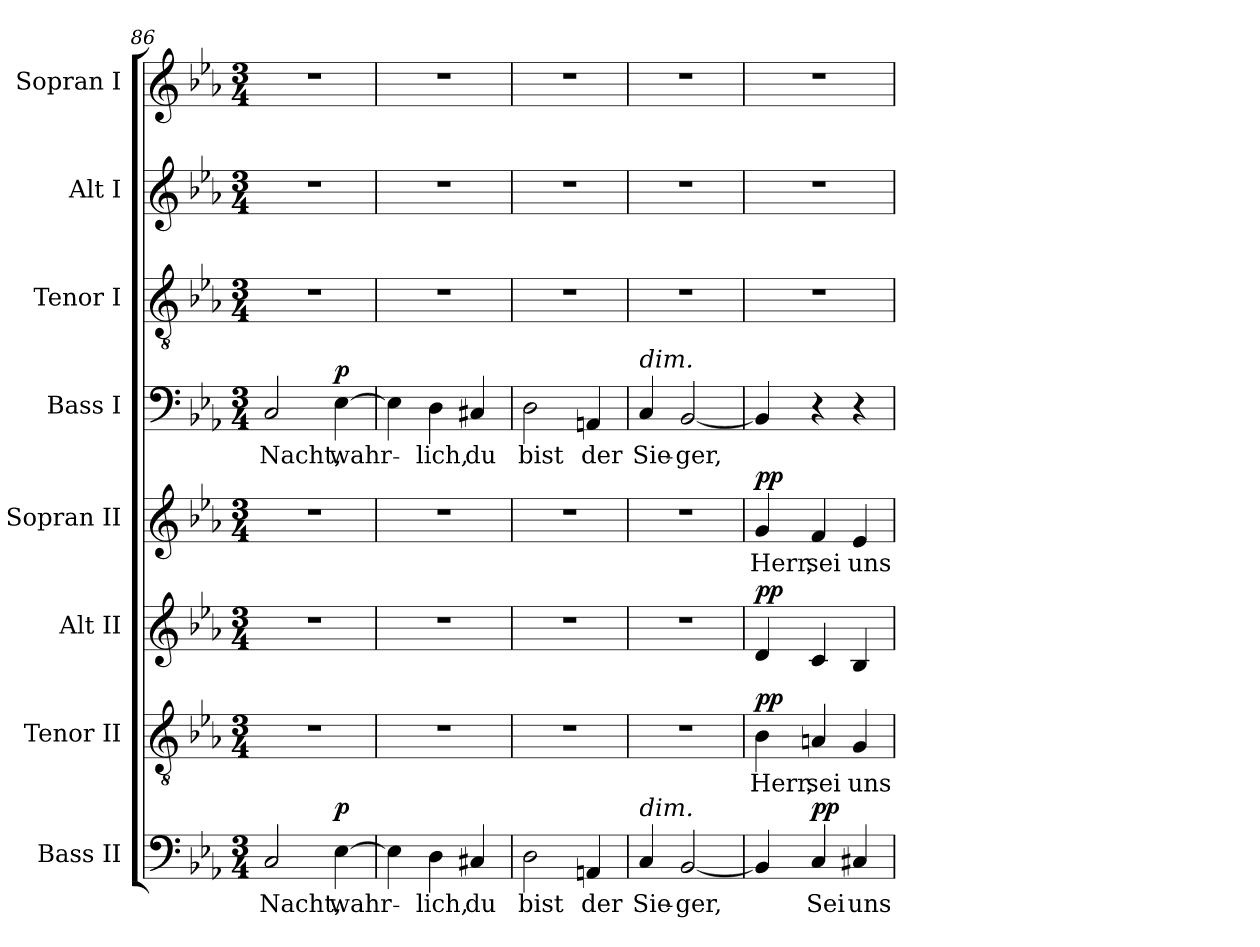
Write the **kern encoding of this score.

**kern	**text	**dynam	**kern	**text	**dynam	**kern	**dynam	**kern	**text	**dynam	**kern	**text	**dynam	**kern	**kern	**kern
*part8	*part8	*part8	*part7	*part7	*part7	*part6	*part6	*part5	*part5	*part5	*part4	*part4	*part4	*part3	*part2	*part1
*staff8	*staff8	*staff8	*staff7	*staff7	*staff7	*staff6	*staff6	*staff5	*staff5	*staff5	*staff4	*staff4	*staff4	*staff3	*staff2	*staff1
*I"Bass II	*	*	*I"Tenor II	*	*	*I"Alt II	*	*I"Sopran II	*	*	*I"Bass I	*	*	*I"Tenor I	*I"Alt I	*I"Sopran I
*clefF4	*	*	*clefGv2	*	*	*clefG2	*	*clefG2	*	*	*clefF4	*	*	*clefGv2	*clefG2	*clefG2
*k[b-e-a-]	*	*	*k[b-e-a-]	*	*	*k[b-e-a-]	*	*k[b-e-a-]	*	*	*k[b-e-a-]	*	*	*k[b-e-a-]	*k[b-e-a-]	*k[b-e-a-]
*E-:	*	*	*E-:	*	*	*E-:	*	*E-:	*	*	*E-:	*	*	*E-:	*E-:	*E-:
*M3/4	*	*	*M3/4	*	*	*M3/4	*	*M3/4	*	*	*M3/4	*	*	*M3/4	*M3/4	*M3/4
=86	=86	=86	=86	=86	=86	=86	=86	=86	=86	=86	=86	=86	=86	=86	=86	=86
2C/	Nacht,	.	2.r	.	.	2.r	.	2.r	.	.	2C/	Nacht,	.	2.r	2.r	2.r
!	!	!LO:DY:a	!	!	!	!	!	!	!	!	!	!	!LO:DY:a	!	!	!
[4E-\	wahr-	p	.	.	.	.	.	.	.	.	[4E-\	wahr-	p	.	.	.
=87	=87	=87	=87	=87	=87	=87	=87	=87	=87	=87	=87	=87	=87	=87	=87	=87
4E-\]	.	.	2.r	.	.	2.r	.	2.r	.	.	4E-\]	.	.	2.r	2.r	2.r
4D\	-lich,	.	.	.	.	.	.	.	.	.	4D\	-lich,	.	.	.	.
4C#X/	du	.	.	.	.	.	.	.	.	.	4C#X/	du	.	.	.	.
=88	=88	=88	=88	=88	=88	=88	=88	=88	=88	=88	=88	=88	=88	=88	=88	=88
2D\	bist	.	2.r	.	.	2.r	.	2.r	.	.	2D\	bist	.	2.r	2.r	2.r
4AAn/	der	.	.	.	.	.	.	.	.	.	4AAn/	der	.	.	.	.
!!LO:PB:g=z
=89	=89	=89	=89	=89	=89	=89	=89	=89	=89	=89	=89	=89	=89	=89	=89	=89
!	!	!	!	!	!	!	!	!	!	!	!LO:TX:a:i:t=dim.	!	!	!	!	!
!LO:TX:a:i:t=dim.	!	!	!	!	!	!	!	!	!	!	!	!	!	!	!	!
4C/	Sie-	.	2.r	.	.	2.r	.	2.r	.	.	4C/	Sie-	.	2.r	2.r	2.r
[2BB-/	-ger,	.	.	.	.	.	.	.	.	.	[2BB-/	-ger,	.	.	.	.
=90	=90	=90	=90	=90	=90	=90	=90	=90	=90	=90	=90	=90	=90	=90	=90	=90
!	!	!	!	!	!LO:DY:a	!	!LO:DY:a	!	!	!LO:DY:a	!	!	!	!	!	!
4BB-/]	.	.	4B-\	Herr,	pp	4d/	pp	4g/	Herr,	pp	4BB-/]	.	.	2.r	2.r	2.r
!	!	!LO:DY:a	!	!	!	!	!	!	!	!	!	!	!	!	!	!
4C/	Sei	pp	4An/	sei	.	4c/	.	4f/	sei	.	4r	.	.	.	.	.
4C#X/	uns	.	4G/	uns	.	4B-/	.	4e-/	uns	.	4r	.	.	.	.	.
=	=	=	=	=	=	=	=	=	=	=	=	=	=	=	=	=
*-	*-	*-	*-	*-	*-	*-	*-	*-	*-	*-	*-	*-	*-	*-	*-	*-
